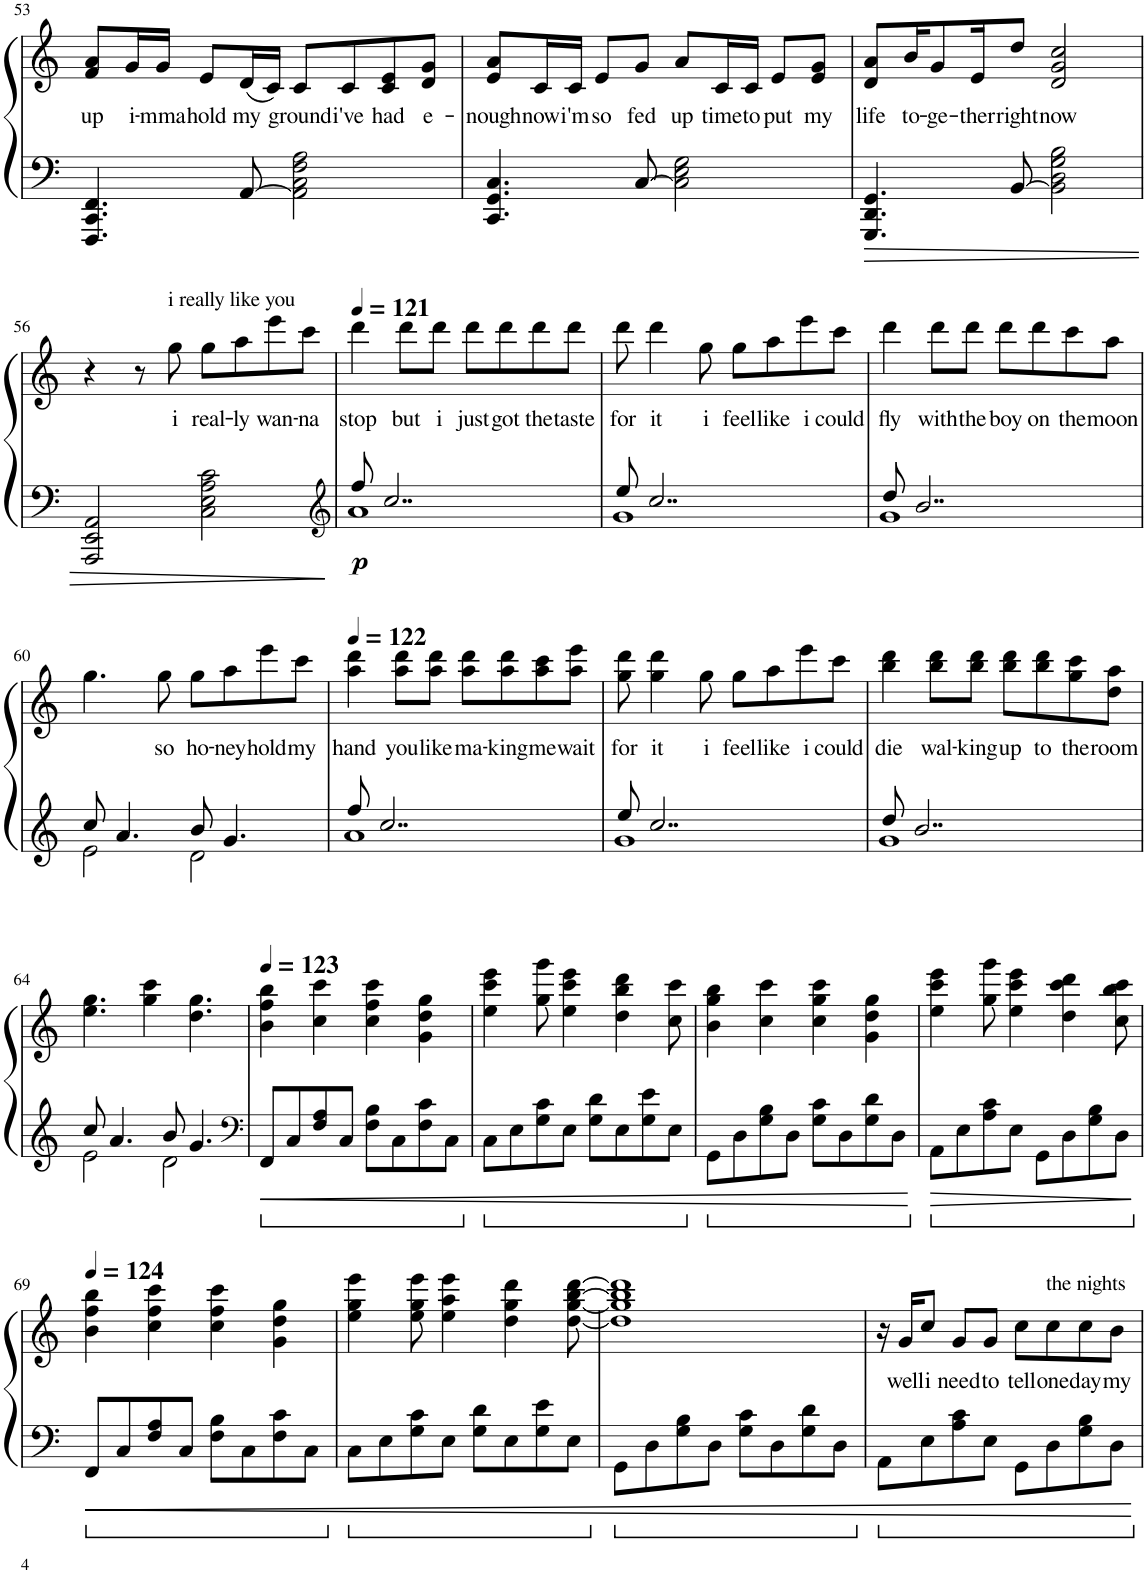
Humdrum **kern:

**kern	**kern	**text	**dynam
*part1	*part1	*part1	*part1
*staff2	*staff1	*staff1	*staff1/2
*I"Piano	*	*	*
*I'Pno.	*	*	*
!!LO:PB:g=z
*clefF4	*clefG2	*	*
*k[]	*k[]	*	*
*M4/4	*M4/4	*	*
=53	=53	=53	=53
!	!	!LO:LY:b	!
4.FFF/ 4.CC/ 4.FF/	8f/ 8a/L	up	.
!	!	!LO:LY:b	!
.	16g/L	i-	.
!	!	!LO:LY:b	!
.	16g/JJ	-mma	.
!	!	!LO:LY:b	!
.	8e/L	hold	.
!	!	!LO:LY:b	!
[8AA/	(16d/L	my	.
.	16c/JJ)	.	.
!	!	!LO:LY:b	!
2AA\] 2C\ 2F\ 2A\	8c/L	ground	.
!	!	!LO:LY:b	!
.	8c/	i've	.
!	!	!LO:LY:b	!
.	8c/ 8e/	had	.
!	!	!LO:LY:b	!
.	8d/ 8g/J	e-	.
=54	=54	=54	=54
!	!	!LO:LY:b	!
4.CC/ 4.GG/ 4.C/	8e/ 8a/L	-nough	.
!	!	!LO:LY:b	!
.	16c/L	now	.
!	!	!LO:LY:b	!
.	16c/JJ	i'm	.
!	!	!LO:LY:b	!
.	8e/L	so	.
!	!	!LO:LY:b	!
[8C/	8g/J	fed	.
!	!	!LO:LY:b	!
2C\] 2E\ 2G\	8a/L	up	.
!	!	!LO:LY:b	!
.	16c/L	time	.
!	!	!LO:LY:b	!
.	16c/JJ	to	.
!	!	!LO:LY:b	!
.	8e/L	put	.
!	!	!LO:LY:b	!
.	8e/ 8g/J	my	.
=55	=55	=55	=55
!	!	!LO:LY:b	!
4.GGG/ 4.DD/ 4.GG/	8d/ 8a/L	life	.
!	!	!LO:LY:b	!
.	16b/K	to-	.
!	!	!LO:LY:b	!
.	8g/	-ge-	.
!	!	!LO:LY:b	!
.	16e/K	-ther	.
!	!	!LO:LY:b	!
[8BB/	8dd/J	right	.
!	!	!LO:LY:b	!
2BB\] 2D\ 2G\ 2B\	2d/ 2g/ 2cc/	now	.
!!LO:LB:g=z
=56	=56	=56	=56
2AAA/ 2EE/ 2AA/	4r	.	.
.	8r	.	.
!	!LO:TX:a:t=i really like you	!	!
!	!	!LO:LY:b	!
.	8gg\	i	.
!	!	!LO:LY:b	!
2C\ 2E\ 2A\ 2c\	8gg\L	real-	.
!	!	!LO:LY:b	!
.	8aa\	-ly	.
!	!	!LO:LY:b	!
.	8eee\	wan-	.
!	!	!LO:LY:b	!
.	8ccc\J	-na	.
=57	=57	=57	=57
*clefG2	*	*	*
*	*MM121	*	*
*^	*	*	*
!	!	!	!LO:LY:b	!LO:DY:b=2
8ff/	1a	4ddd\	stop	p
2..cc/	.	.	.	.
!	!	!	!LO:LY:b	!
.	.	8ddd\L	but	.
!	!	!	!LO:LY:b	!
.	.	8ddd\J	i	.
!	!	!	!LO:LY:b	!
.	.	8ddd\L	just	.
!	!	!	!LO:LY:b	!
.	.	8ddd\	got	.
!	!	!	!LO:LY:b	!
.	.	8ddd\	the	.
!	!	!	!LO:LY:b	!
.	.	8ddd\J	taste	.
=58	=58	=58	=58	=58
!	!	!	!LO:LY:b	!
8ee/	1g	8ddd\	for	.
!	!	!	!LO:LY:b	!
2..cc/	.	4ddd\	it	.
!	!	!	!LO:LY:b	!
.	.	8gg\	i	.
!	!	!	!LO:LY:b	!
.	.	8gg\L	feel	.
!	!	!	!LO:LY:b	!
.	.	8aa\	like	.
!	!	!	!LO:LY:b	!
.	.	8eee\	i	.
!	!	!	!LO:LY:b	!
.	.	8ccc\J	could	.
=59	=59	=59	=59	=59
!	!	!	!LO:LY:b	!
8dd/	1g	4ddd\	fly	.
2..b/	.	.	.	.
!	!	!	!LO:LY:b	!
.	.	8ddd\L	with	.
!	!	!	!LO:LY:b	!
.	.	8ddd\J	the	.
!	!	!	!LO:LY:b	!
.	.	8ddd\L	boy	.
!	!	!	!LO:LY:b	!
.	.	8ddd\	on	.
!	!	!	!LO:LY:b	!
.	.	8ccc\	the	.
!	!	!	!LO:LY:b	!
.	.	8aa\J	moon	.
!!LO:LB:g=z
=60	=60	=60	=60	=60
8cc/	2e\	4.gg\	.	.
4.a/	.	.	.	.
!	!	!	!LO:LY:b	!
.	.	8gg\	so	.
!	!	!	!LO:LY:b	!
8b/	2d\	8gg\L	ho-	.
!	!	!	!LO:LY:b	!
4.g/	.	8aa\	-ney	.
!	!	!	!LO:LY:b	!
.	.	8eee\	hold	.
!	!	!	!LO:LY:b	!
.	.	8ccc\J	my	.
=61	=61	=61	=61	=61
*	*	*MM122	*	*
!	!	!	!LO:LY:b	!
8ff/	1a	4aa\ 4ddd\	hand	.
2..cc/	.	.	.	.
!	!	!	!LO:LY:b	!
.	.	8aa\ 8ddd\L	you	.
!	!	!	!LO:LY:b	!
.	.	8aa\ 8ddd\J	like	.
!	!	!	!LO:LY:b	!
.	.	8aa\ 8ddd\L	ma-	.
!	!	!	!LO:LY:b	!
.	.	8aa\ 8ddd\	-king	.
!	!	!	!LO:LY:b	!
.	.	8aa\ 8ccc\	me	.
!	!	!	!LO:LY:b	!
.	.	8aa\ 8eee\J	wait	.
=62	=62	=62	=62	=62
!	!	!	!LO:LY:b	!
8ee/	1g	8gg\ 8ddd\	for	.
!	!	!	!LO:LY:b	!
2..cc/	.	4gg\ 4ddd\	it	.
!	!	!	!LO:LY:b	!
.	.	8gg\	i	.
!	!	!	!LO:LY:b	!
.	.	8gg\L	feel	.
!	!	!	!LO:LY:b	!
.	.	8aa\	like	.
!	!	!	!LO:LY:b	!
.	.	8eee\	i	.
!	!	!	!LO:LY:b	!
.	.	8ccc\J	could	.
=63	=63	=63	=63	=63
!	!	!	!LO:LY:b	!
8dd/	1g	4bb\ 4ddd\	die	.
2..b/	.	.	.	.
!	!	!	!LO:LY:b	!
.	.	8bb\ 8ddd\L	wal-	.
!	!	!	!LO:LY:b	!
.	.	8bb\ 8ddd\J	-king	.
!	!	!	!LO:LY:b	!
.	.	8bb\ 8ddd\L	up	.
!	!	!	!LO:LY:b	!
.	.	8bb\ 8ddd\	to	.
!	!	!	!LO:LY:b	!
.	.	8gg\ 8ccc\	the	.
!	!	!	!LO:LY:b	!
.	.	8dd\ 8aa\J	room	.
!!LO:LB:g=z
=64	=64	=64	=64	=64
8cc/	2e\	4.ee\ 4.gg\	.	.
4.a/	.	.	.	.
.	.	4gg\ 4ccc\	.	.
8b/	2d\	.	.	.
4.g/	.	4.dd\ 4.gg\	.	.
*v	*v	*	*	*
=65	=65	=65	=65
*clefF4	*	*	*
*	*MM123	*	*
8FF/L	4b\ 4ff\ 4bb\	.	.
8C/	.	.	.
8F/ 8A/	4cc\ 4ccc\	.	.
8C/J	.	.	.
8F\ 8B\L	4cc\ 4ff\ 4ccc\	.	.
8C\	.	.	.
8F\ 8c\	4g\ 4dd\ 4gg\	.	.
8C\J	.	.	.
=66	=66	=66	=66
8C\L	4ee\ 4ccc\ 4eee\	.	.
8E\	.	.	.
8G\ 8c\	8gg\ 8ggg\	.	.
8E\J	4ee\ 4ccc\ 4eee\	.	.
8G\ 8d\L	.	.	.
8E\	4dd\ 4bb\ 4ddd\	.	.
8G\ 8e\	.	.	.
8E\J	8cc\ 8ccc\	.	.
=67	=67	=67	=67
8GG\L	4b\ 4gg\ 4bb\	.	.
8D\	.	.	.
8G\ 8B\	4cc\ 4ccc\	.	.
8D\J	.	.	.
8G\ 8c\L	4cc\ 4gg\ 4ccc\	.	.
8D\	.	.	.
8G\ 8d\	4g\ 4dd\ 4gg\	.	.
8D\J	.	.	.
=68	=68	=68	=68
8AA\L	4ee\ 4ccc\ 4eee\	.	.
8E\	.	.	.
8A\ 8c\	8gg\ 8ggg\	.	.
8E\J	4ee\ 4ccc\ 4eee\	.	.
8GG\L	.	.	.
8D\	4dd\ 4ccc\ 4ddd\	.	.
8G\ 8B\	.	.	.
8D\J	8cc\ 8bb\ 8ccc\	.	.
!!LO:LB:g=z
=69	=69	=69	=69
*	*MM124	*	*
8FF/L	4b\ 4ff\ 4bb\	.	.
8C/	.	.	.
8F/ 8A/	4cc\ 4ff\ 4ccc\	.	.
8C/J	.	.	.
8F\ 8B\L	4cc\ 4ff\ 4ccc\	.	.
8C\	.	.	.
8F\ 8c\	4g\ 4dd\ 4gg\	.	.
8C\J	.	.	.
=70	=70	=70	=70
8C\L	4ee\ 4gg\ 4eee\	.	.
8E\	.	.	.
8G\ 8c\	8ee\ 8gg\ 8eee\	.	.
8E\J	4ee\ 4aa\ 4eee\	.	.
8G\ 8d\L	.	.	.
8E\	4dd\ 4gg\ 4ddd\	.	.
8G\ 8e\	.	.	.
8E\J	[8dd\ [8gg\ [8bb\ [8ddd\	.	.
=71	=71	=71	=71
8GG\L	1dd] 1gg] 1bb] 1ddd]	.	.
8D\	.	.	.
8G\ 8B\	.	.	.
8D\J	.	.	.
8G\ 8c\L	.	.	.
8D\	.	.	.
8G\ 8d\	.	.	.
8D\J	.	.	.
=72	=72	=72	=72
8AA\L	16r	.	.
!	!	!LO:LY:b	!
.	16g/KL	well	.
!	!	!LO:LY:b	!
8E\	8cc/J	i	.
!	!	!LO:LY:b	!
8A\ 8c\	8g/L	need	.
!	!	!LO:LY:b	!
8E\J	8g/J	to	.
!	!	!LO:LY:b	!
8GG\L	8cc\L	tell	.
!	!LO:TX:a:t=the nights	!	!
!	!	!LO:LY:b	!
8D\	8cc\	one	.
!	!	!LO:LY:b	!
8G\ 8B\	8cc\	day	.
!	!	!LO:LY:b	!
8D\J	8b\J	my	.
=	=	=	=
*-	*-	*-	*-
